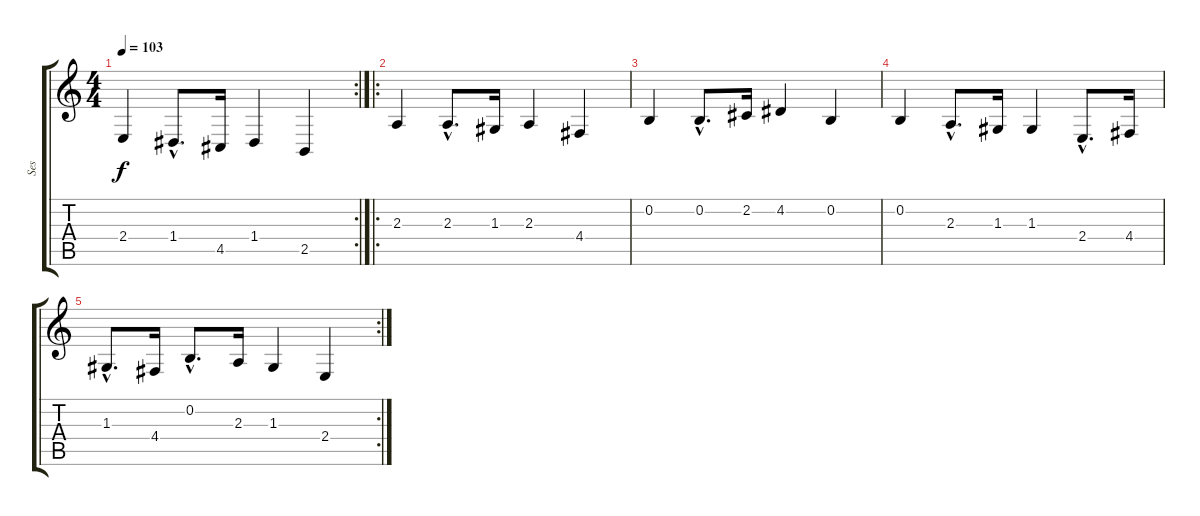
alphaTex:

\track ("Ses" "Ses") {instrument choiraahs}
\staff {score tabs}
\tuning (E4 B3 G3 D3 A2 E2) {hide}
\rc 2
\ts (4 4)
\tempo 103
\clef g2
\ks c
2.4.4{dy f} 1.4{hac}.8{d} 4.5.16 1.4.4 2.5.4 |
\ro
2.3.4 2.3{hac}.8{d} 1.3.16 2.3.4 4.4.4 |
0.2.4 0.2{hac}.8{d} 2.2.16 4.2.4 0.2.4 |
0.2.4 2.3{hac}.8{d} 1.3.16 1.3.4 2.4{hac}.8{d} 4.4.16 |
\rc 2
1.3{hac}.8{d} 4.4.16 0.2{hac}.8{d} 2.3.16 1.3.4 2.4.4
